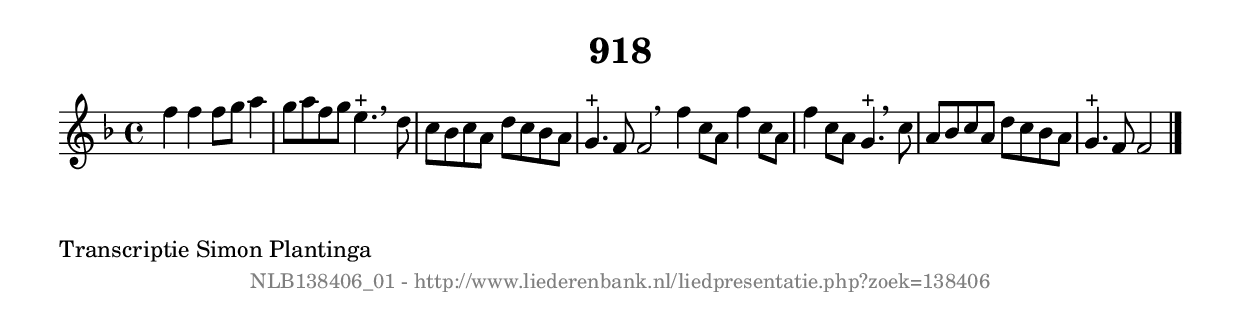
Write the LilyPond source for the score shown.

%
% produced by wce2krn 1.64 (7 June 2014)
%
\version"2.16"
#(append! paper-alist '(("long" . (cons (* 210 mm) (* 2000 mm)))))
#(set-default-paper-size "long")
sb = {\breathe}
mBreak = {\breathe }
bBreak = {\breathe }
x = {\once\override NoteHead #'style = #'cross }
gl=\glissando
itime={\override Staff.TimeSignature #'stencil = ##f }
ficta = {\once\set suggestAccidentals = ##t}
fine = {\once\override Score.RehearsalMark #'self-alignment-X = #1 \mark \markup {\italic{Fine}}}
dc = {\once\override Score.RehearsalMark #'self-alignment-X = #1 \mark \markup {\italic{D.C.}}}
dcf = {\once\override Score.RehearsalMark #'self-alignment-X = #1 \mark \markup {\italic{D.C. al Fine}}}
dcc = {\once\override Score.RehearsalMark #'self-alignment-X = #1 \mark \markup {\italic{D.C. al Coda}}}
ds = {\once\override Score.RehearsalMark #'self-alignment-X = #1 \mark \markup {\italic{D.S.}}}
dsf = {\once\override Score.RehearsalMark #'self-alignment-X = #1 \mark \markup {\italic{D.S. al Fine}}}
dsc = {\once\override Score.RehearsalMark #'self-alignment-X = #1 \mark \markup {\italic{D.S. al Coda}}}
pv = {\set Score.repeatCommands = #'((volta "1"))}
sv = {\set Score.repeatCommands = #'((volta "2"))}
tv = {\set Score.repeatCommands = #'((volta "3"))}
qv = {\set Score.repeatCommands = #'((volta "4"))}
xv = {\set Score.repeatCommands = #'((volta #f))}
\header{ tagline = ""
title = "918"
}
\score {{
\key f \major
\relative g'
{
\set melismaBusyProperties = #'()
\time 4/4
\tempo 4=120
\override Score.MetronomeMark #'transparent = ##t
\override Score.RehearsalMark #'break-visibility = #(vector #t #t #f)
f'4 f4 f8 g8 a4 | g8 a8 f8 g8 e4.^"+" \sb d8 | c8 bes8 c8 a8 d8 c8 bes8 a8 | g4.^"+" f8 f2 \bar ":|:" \bBreak
f'4 c8 a8 f'4 c8 a8 | f'4 c8 a8 g4.^"+" \sb c8 | a8 bes8 c8 a8 d8 c8 bes8 a8 | g4.^"+" f8 f2 \bar "|."
 }}
 \midi { }
 \layout {
            indent = 0.0\cm
}
}
\markup { \wordwrap-string #" 
Transcriptie Simon Plantinga
"}
\markup { \vspace #0 } \markup { \with-color #grey \fill-line { \center-column { \smaller "NLB138406_01 - http://www.liederenbank.nl/liedpresentatie.php?zoek=138406" } } }
